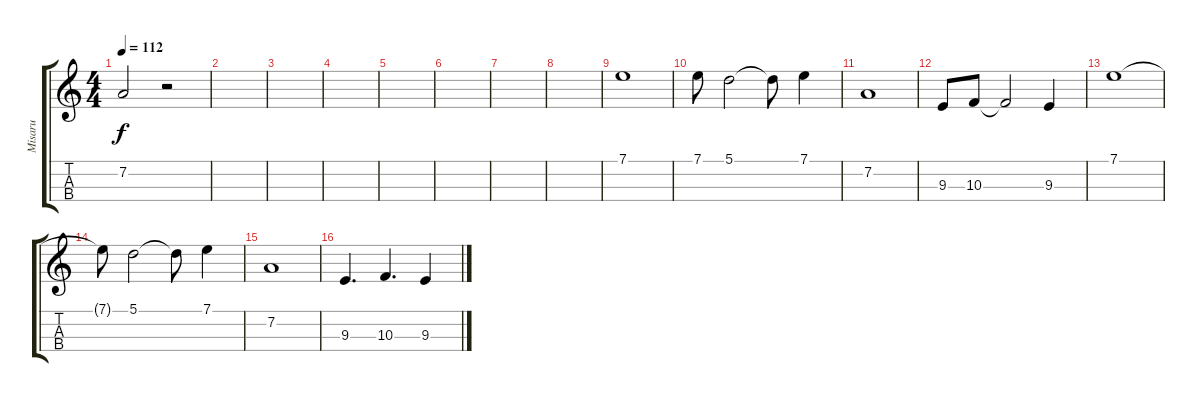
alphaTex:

\track ("Misaru" "Misaru") {instrument koto}
\staff {score tabs}
\tuning (A4 D4 G3 C3) {hide}
\ts (4 4)
\tempo 112
\clef g2
\ks c
7.2.2{dy f} r.2 |
|
|
|
|
|
|
|
7.1.1{volume 13} |
7.1.8 5.1.2 5.1{t}.8 7.1.4 |
7.2.1 |
9.3.8 10.3.8 10.3{t}.2 9.3.4 |
7.1.1 |
7.1{t}.8 5.1.2 5.1{t}.8 7.1.4 |
7.2.1 |
9.3.4{d} 10.3.4{d} 9.3.4
